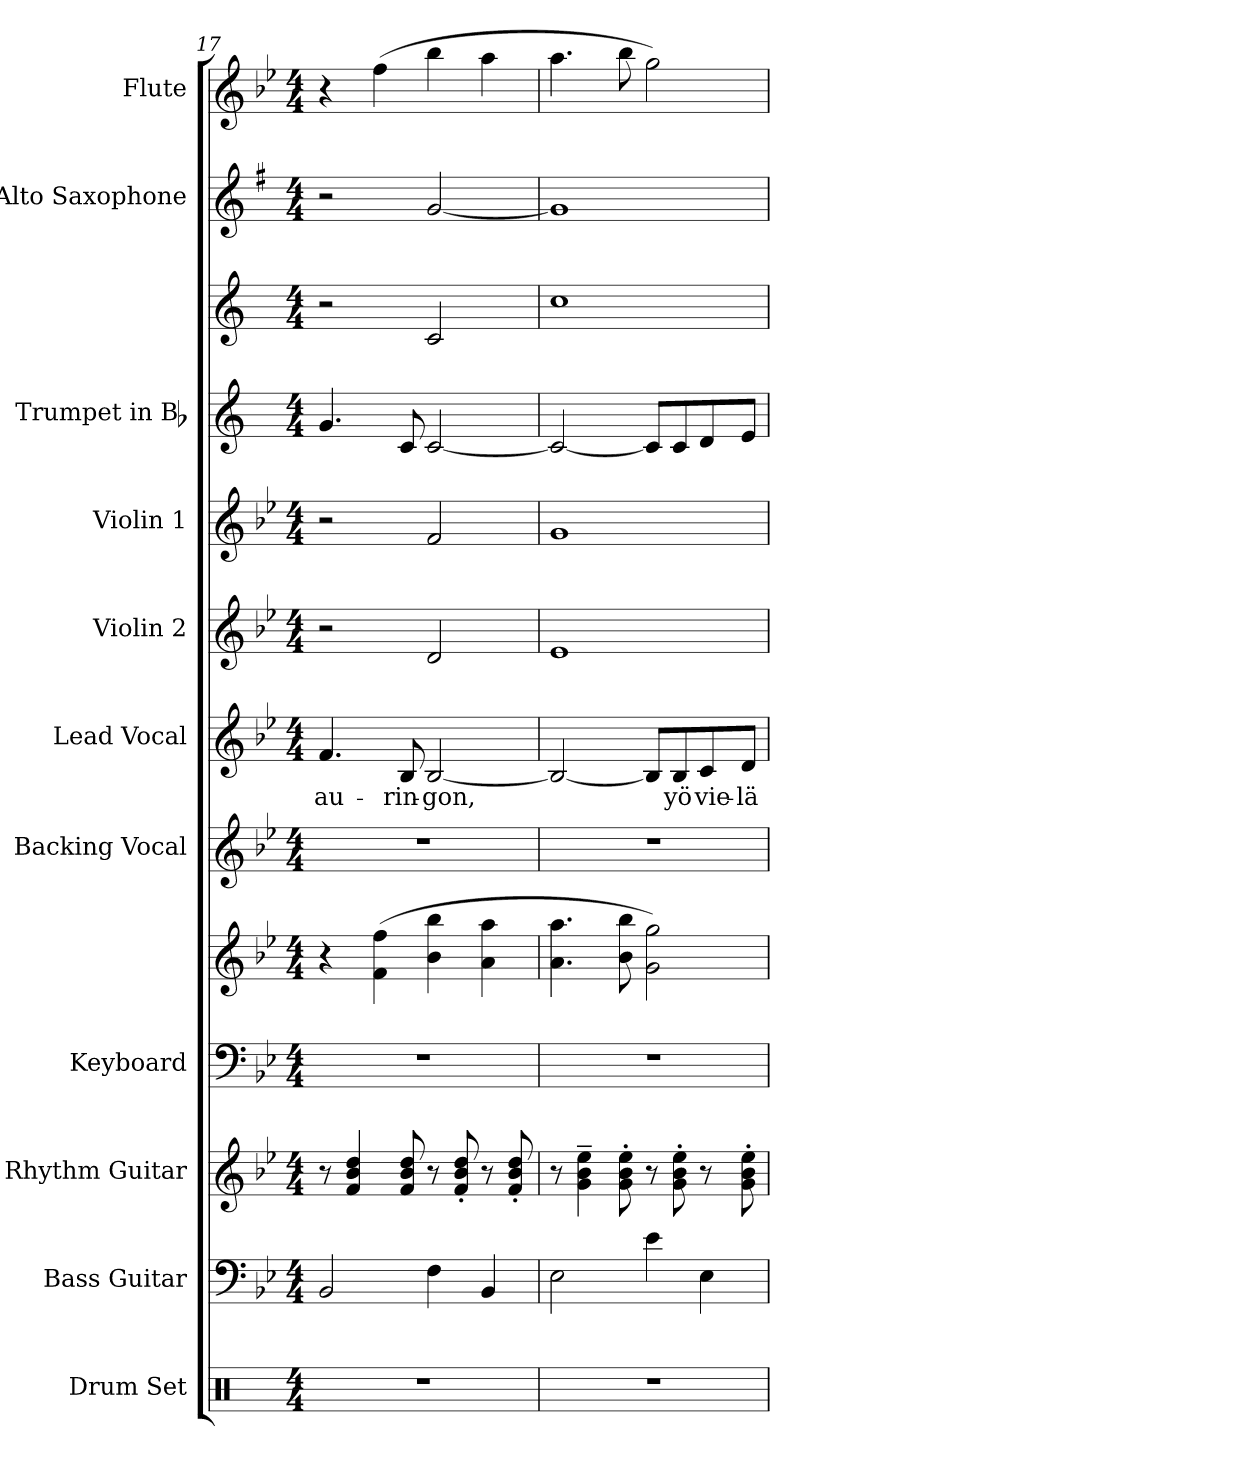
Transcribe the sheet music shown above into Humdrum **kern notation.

**kern	**kern	**kern	**kern	**kern	**kern	**kern	**text	**kern	**kern	**kern	**kern	**kern	**kern
*part11	*part10	*part9	*part8	*part8	*part7	*part6	*part6	*part5	*part4	*part3	*part3	*part2	*part1
*staff13	*staff12	*staff11	*staff10	*staff9	*staff8	*staff7	*staff7	*staff6	*staff5	*staff4	*staff3	*staff2	*staff1
*I"Drum Set	*I"Bass Guitar	*I"Rhythm Guitar	*I"Keyboard	*	*I"Backing Vocal	*I"Lead Vocal	*	*I"Violin 2	*I"Violin 1	*I"Trumpet in Bb	*	*I"Alto Saxophone	*I"Flute
*I'Dr.	*I'Bass	*I'Rhy.	*I'Kbd.	*	*	*	*	*I'Vln. 2	*I'Vln. 1	*I'Tpt.	*	*I'Alto Sax.	*I'Fl.
*clefX	*clefF4	*clefG2	*clefF4	*clefG2	*clefG2	*clefG2	*	*clefG2	*clefG2	*clefG2	*clefG2	*clefG2	*clefG2
*	*ITrd7c12	*ITrd7c12	*	*	*	*	*	*	*	*ITrd1c2	*ITrd1c2	*ITrd5c9	*
*k[]	*k[b-e-]	*k[b-e-]	*k[b-e-]	*k[b-e-]	*k[b-e-]	*k[b-e-]	*	*k[b-e-]	*k[b-e-]	*k[b-e-]	*k[b-e-]	*k[b-e-]	*k[b-e-]
*C:	*B-:	*B-:	*B-:	*B-:	*B-:	*B-:	*	*B-:	*B-:	*B-:	*B-:	*B-:	*B-:
*M4/4	*M4/4	*M4/4	*M4/4	*M4/4	*M4/4	*M4/4	*	*M4/4	*M4/4	*M4/4	*M4/4	*M4/4	*M4/4
=17	=17	=17	=17	=17	=17	=17	=17	=17	=17	=17	=17	=17	=17
!	!	!	!	!	!	!	!LO:LY:b:color=#000000	!	!	!	!	!	!
1r	2BBB-i/	8r	1r	4r	1r	4.fi/	au-	2r	2r	4.fi/	2r	2r	4r
.	.	4Fi/ 4B-i 4di	.	.	.	.	.	.	.	.	.	.	.
.	.	.	.	(4fi\ 4ffi	.	.	.	.	.	.	.	.	(4ffi\
!	!	!	!	!	!	!	!LO:LY:b:color=#000000	!	!	!	!	!	!
.	.	8Fi/ 8B-i 8di	.	.	.	8B-i/	-rin-	.	.	8B-i/	.	.	.
!	!	!	!	!	!	!	!LO:LY:b:color=#000000	!	!	!	!	!	!
.	4FFi\	8r	.	4b-i\ 4bb-i	.	[<2B-i/	-gon,	2di/	2fi/	[<2B-i/	2B-i/	[<2B-i/	4bb-i\
.	.	8Fi/' 8B-i' 8di'	.	.	.	.	.	.	.	.	.	.	.
.	4BBB-i/	8r	.	4ai\ 4aai	.	.	.	.	.	.	.	.	4aai\
.	.	8Fi/' 8B-i' 8di'	.	.	.	.	.	.	.	.	.	.	.
!!LO:PB:g=z
=18	=18	=18	=18	=18	=18	=18	=18	=18	=18	=18	=18	=18	=18
1r	2EE-i\	8r	1r	4.ai\ 4.aai	1r	2B-i/_<	.	1e-i	1gi	2B-i/_<	1b-i	1B-i]	4.aai\
.	.	4Gi\~ 4B-i~ 4e-i~	.	.	.	.	.	.	.	.	.	.	.
.	.	8Gi\' 8B-i' 8e-i'	.	8b-i\ 8bb-i	.	.	.	.	.	.	.	.	8bb-i\
.	4E-i\	8r	.	2gi\ 2ggi)	.	8B-i/L]	.	.	.	8B-i/L]	.	.	2ggi\)
!	!	!	!	!	!	!	!LO:LY:b:color=#000000	!	!	!	!	!	!
.	.	8Gi\' 8B-i' 8e-i'	.	.	.	8B-i/	yö	.	.	8B-i/	.	.	.
!	!	!	!	!	!	!	!LO:LY:b:color=#000000	!	!	!	!	!	!
.	4EE-i\	8r	.	.	.	8ci/	vie-	.	.	8ci/	.	.	.
!	!	!	!	!	!	!	!LO:LY:b:color=#000000	!	!	!	!	!	!
.	.	8Gi\' 8B-i' 8e-i'	.	.	.	8di/J	-lä	.	.	8di/J	.	.	.
=	=	=	=	=	=	=	=	=	=	=	=	=	=
*-	*-	*-	*-	*-	*-	*-	*-	*-	*-	*-	*-	*-	*-
